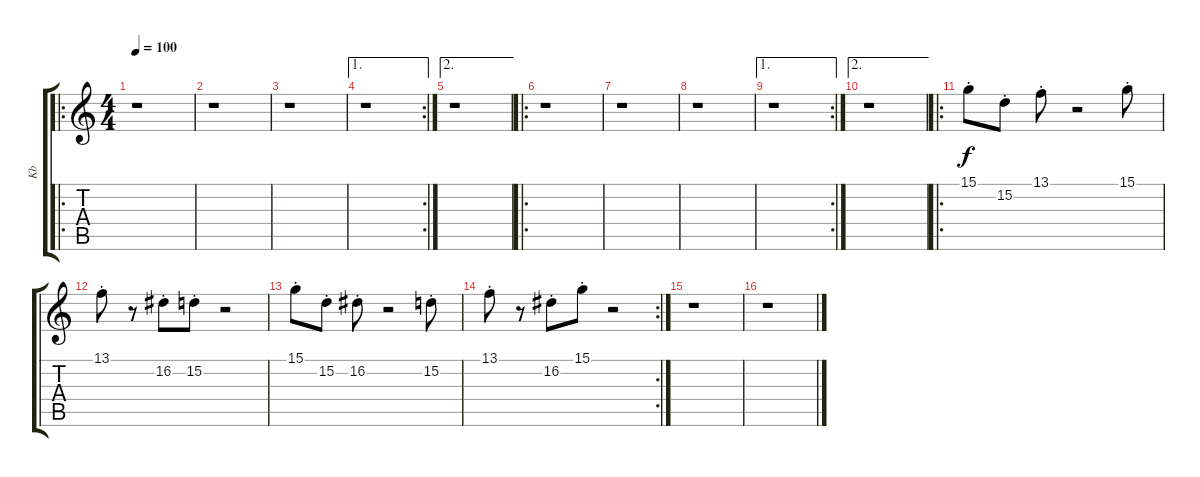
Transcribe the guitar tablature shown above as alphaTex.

\track ("Kb" "Kb") {instrument acousticgrandpiano}
\staff {score tabs}
\tuning (E4 B3 G3 D3 A2 E2) {hide}
\ro
\ts (4 4)
\tempo 100
\clef g2
\ks c
r.1{dy f volume 12 instrument acousticgrandpiano} |
r.1 |
r.1 |
\ae 1
\rc 2
r.1 |
\ae 2
r.1 |
\ro
r.1 |
r.1 |
r.1 |
\ae 1
\rc 2
r.1 |
\ae 2
r.1 |
\ro
15.1{st}.8 15.2{st}.8 13.1{st}.8 r.2 15.1{st}.8 |
13.1{st}.8 r.8 16.2{st}.8 15.2{st}.8 r.2 |
15.1{st}.8 15.2{st}.8 16.2{st}.8 r.2 15.2{st}.8 |
\rc 2
13.1{st}.8 r.8 16.2{st}.8 15.1{st}.8 r.2 |
r.1 |
r.1
